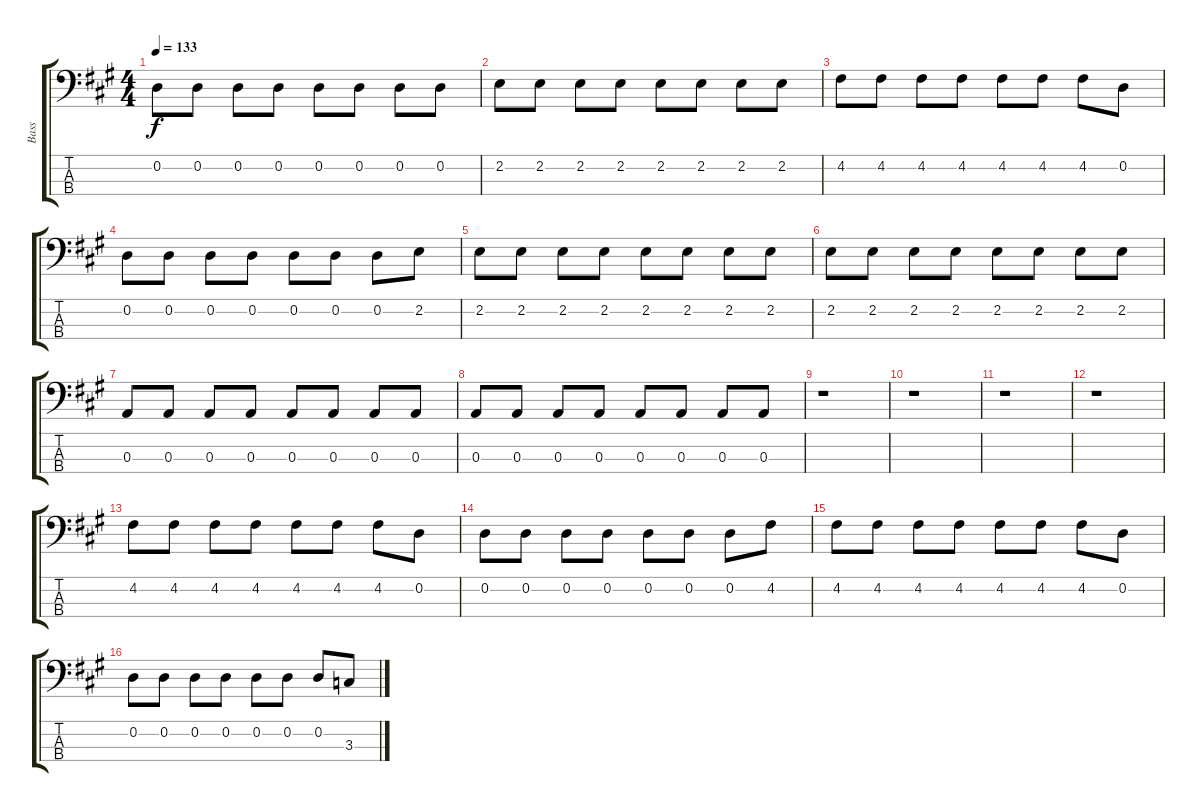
\track ("Bass" "Bass") {instrument electricbassfinger}
\staff {score tabs}
\tuning (G2 D2 A1 E1) {hide}
\ts (4 4)
\tempo 133
\clef f4
\ks a
0.2.8{dy f} 0.2.8 0.2.8 0.2.8 0.2.8 0.2.8 0.2.8 0.2.8 |
2.2.8 2.2.8 2.2.8 2.2.8 2.2.8 2.2.8 2.2.8 2.2.8 |
4.2.8 4.2.8 4.2.8 4.2.8 4.2.8 4.2.8 4.2.8 0.2.8 |
0.2.8 0.2.8 0.2.8 0.2.8 0.2.8 0.2.8 0.2.8 2.2.8 |
2.2.8 2.2.8 2.2.8 2.2.8 2.2.8 2.2.8 2.2.8 2.2.8 |
2.2.8 2.2.8 2.2.8 2.2.8 2.2.8 2.2.8 2.2.8 2.2.8 |
0.3.8 0.3.8 0.3.8 0.3.8 0.3.8 0.3.8 0.3.8 0.3.8 |
0.3.8 0.3.8 0.3.8 0.3.8 0.3.8 0.3.8 0.3.8 0.3.8 |
r.1 |
r.1 |
r.1 |
r.1 |
4.2.8 4.2.8 4.2.8 4.2.8 4.2.8 4.2.8 4.2.8 0.2.8 |
0.2.8 0.2.8 0.2.8 0.2.8 0.2.8 0.2.8 0.2.8 4.2.8 |
4.2.8 4.2.8 4.2.8 4.2.8 4.2.8 4.2.8 4.2.8 0.2.8 |
0.2.8 0.2.8 0.2.8 0.2.8 0.2.8 0.2.8 0.2.8 3.3.8
